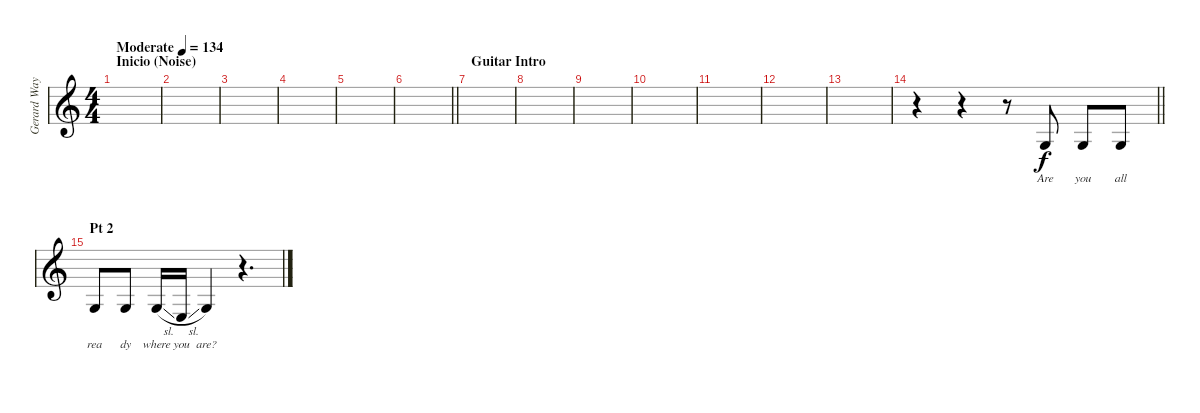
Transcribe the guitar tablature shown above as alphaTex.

\track ("Gerard Way [Vocals]" "Gerard Way") {instrument clarinet}
\staff {score}
\tuning (E4 B3 G3 D3 A2 E2) {hide}
\ts (4 4)
\section ("" "Inicio (Noise)")
\tempo (134 "Moderate")
\clef g2
\ks c
|
|
|
|
|
\barLineRight lightlight
|
\section ("" "Guitar Intro")
|
|
|
|
|
|
|
\barLineRight lightlight
r.4 r.4 r.8 5.4.8{lyrics (0 "Are") lyrics (1 "") lyrics (2 "") lyrics (3 "") lyrics (4 "")} 5.4.8{lyrics (0 "you") lyrics (1 "") lyrics (2 "") lyrics (3 "") lyrics (4 "")} 5.4.8{lyrics (0 "all") lyrics (1 "") lyrics (2 "") lyrics (3 "") lyrics (4 "")} |
\section ("" "Pt 2")
5.4.8{lyrics (0 "rea") lyrics (1 "") lyrics (2 "") lyrics (3 "") lyrics (4 "")} 5.4.8{lyrics (0 "dy") lyrics (1 "") lyrics (2 "") lyrics (3 "") lyrics (4 "")} 5.4{sl}.16{lyrics (0 "where") lyrics (1 "") lyrics (2 "") lyrics (3 "") lyrics (4 "")} 2.4{sl}.16{lyrics (0 "you") lyrics (1 "") lyrics (2 "") lyrics (3 "") lyrics (4 "")} 5.4.4{lyrics (0 "are?") lyrics (1 "") lyrics (2 "") lyrics (3 "") lyrics (4 "")} r.4{d}
